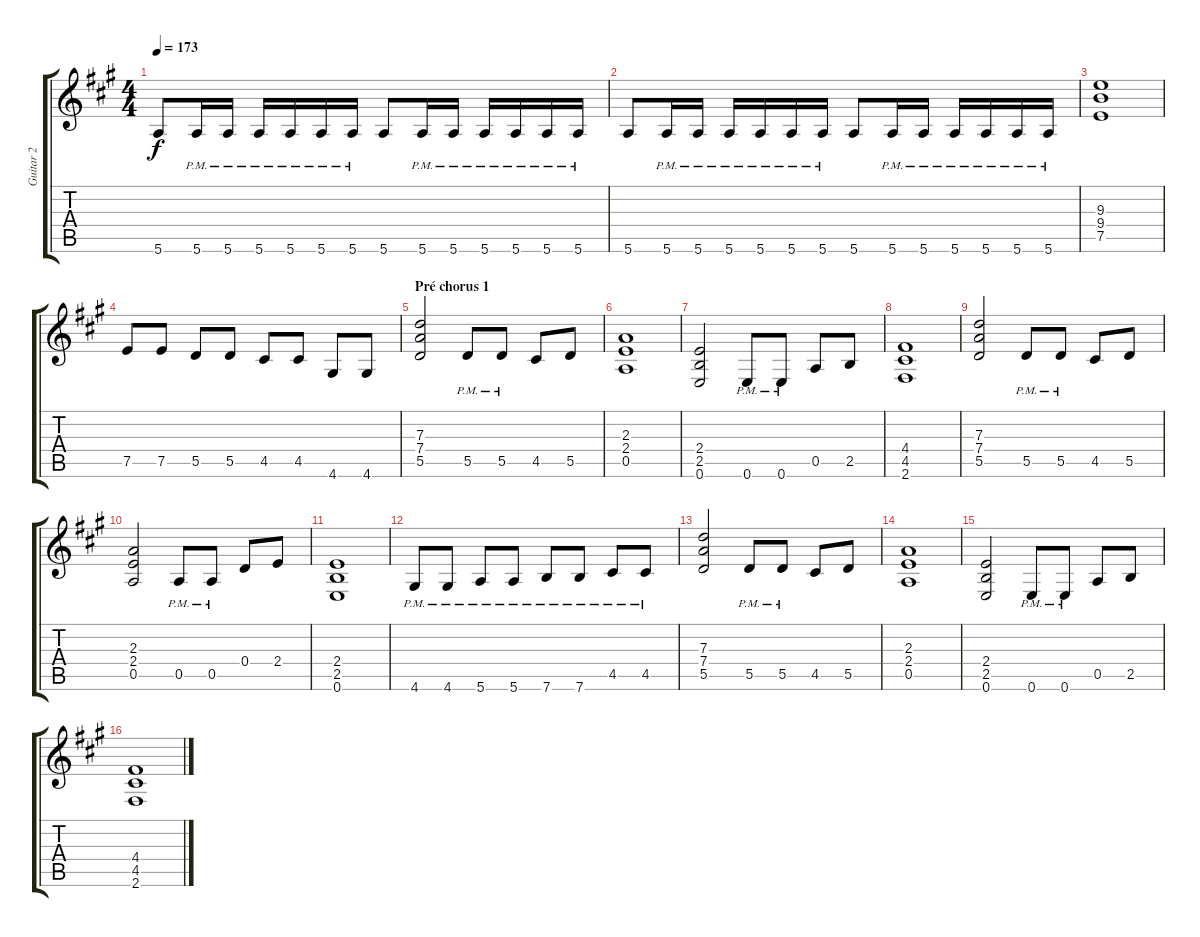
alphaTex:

\track ("Guitar 2" "Guitar 2") {instrument distortionguitar}
\staff {score tabs}
\tuning (E4 B3 G3 D3 A2 E2) {hide}
\ts (4 4)
\tempo 173
\clef g2
\ks f#minor
5.6.8{dy f} 5.6{pm}.16 5.6{pm}.16 5.6{pm}.16 5.6{pm}.16 5.6{pm}.16 5.6{pm}.16 5.6.8 5.6{pm}.16 5.6{pm}.16 5.6{pm}.16 5.6{pm}.16 5.6{pm}.16 5.6{pm}.16 |
5.6.8 5.6{pm}.16 5.6{pm}.16 5.6{pm}.16 5.6{pm}.16 5.6{pm}.16 5.6{pm}.16 5.6.8 5.6{pm}.16 5.6{pm}.16 5.6{pm}.16 5.6{pm}.16 5.6{pm}.16 5.6{pm}.16 |
(9.3 9.4 7.5).1 |
7.5.8 7.5.8 5.5.8 5.5.8 4.5.8 4.5.8 4.6.8 4.6.8 |
\section ("" "Pré chorus 1")
(7.3 7.4 5.5).2 5.5{pm}.8 5.5{pm}.8 4.5.8 5.5.8 |
(2.3 2.4 0.5).1 |
(2.4 2.5 0.6).2 0.6{pm}.8 0.6{pm}.8 0.5.8 2.5.8 |
(4.4 4.5 2.6).1 |
(7.3 7.4 5.5).2 5.5{pm}.8 5.5{pm}.8 4.5.8 5.5.8 |
(2.3 2.4 0.5).2 0.5{pm}.8 0.5{pm}.8 0.4.8 2.4.8 |
(2.4 2.5 0.6).1 |
4.6{pm}.8 4.6{pm}.8 5.6{pm}.8 5.6{pm}.8 7.6{pm}.8 7.6{pm}.8 4.5{pm}.8 4.5{pm}.8 |
(7.3 7.4 5.5).2 5.5{pm}.8 5.5{pm}.8 4.5.8 5.5.8 |
(2.3 2.4 0.5).1 |
(2.4 2.5 0.6).2 0.6{pm}.8 0.6{pm}.8 0.5.8 2.5.8 |
(4.4 4.5 2.6).1
